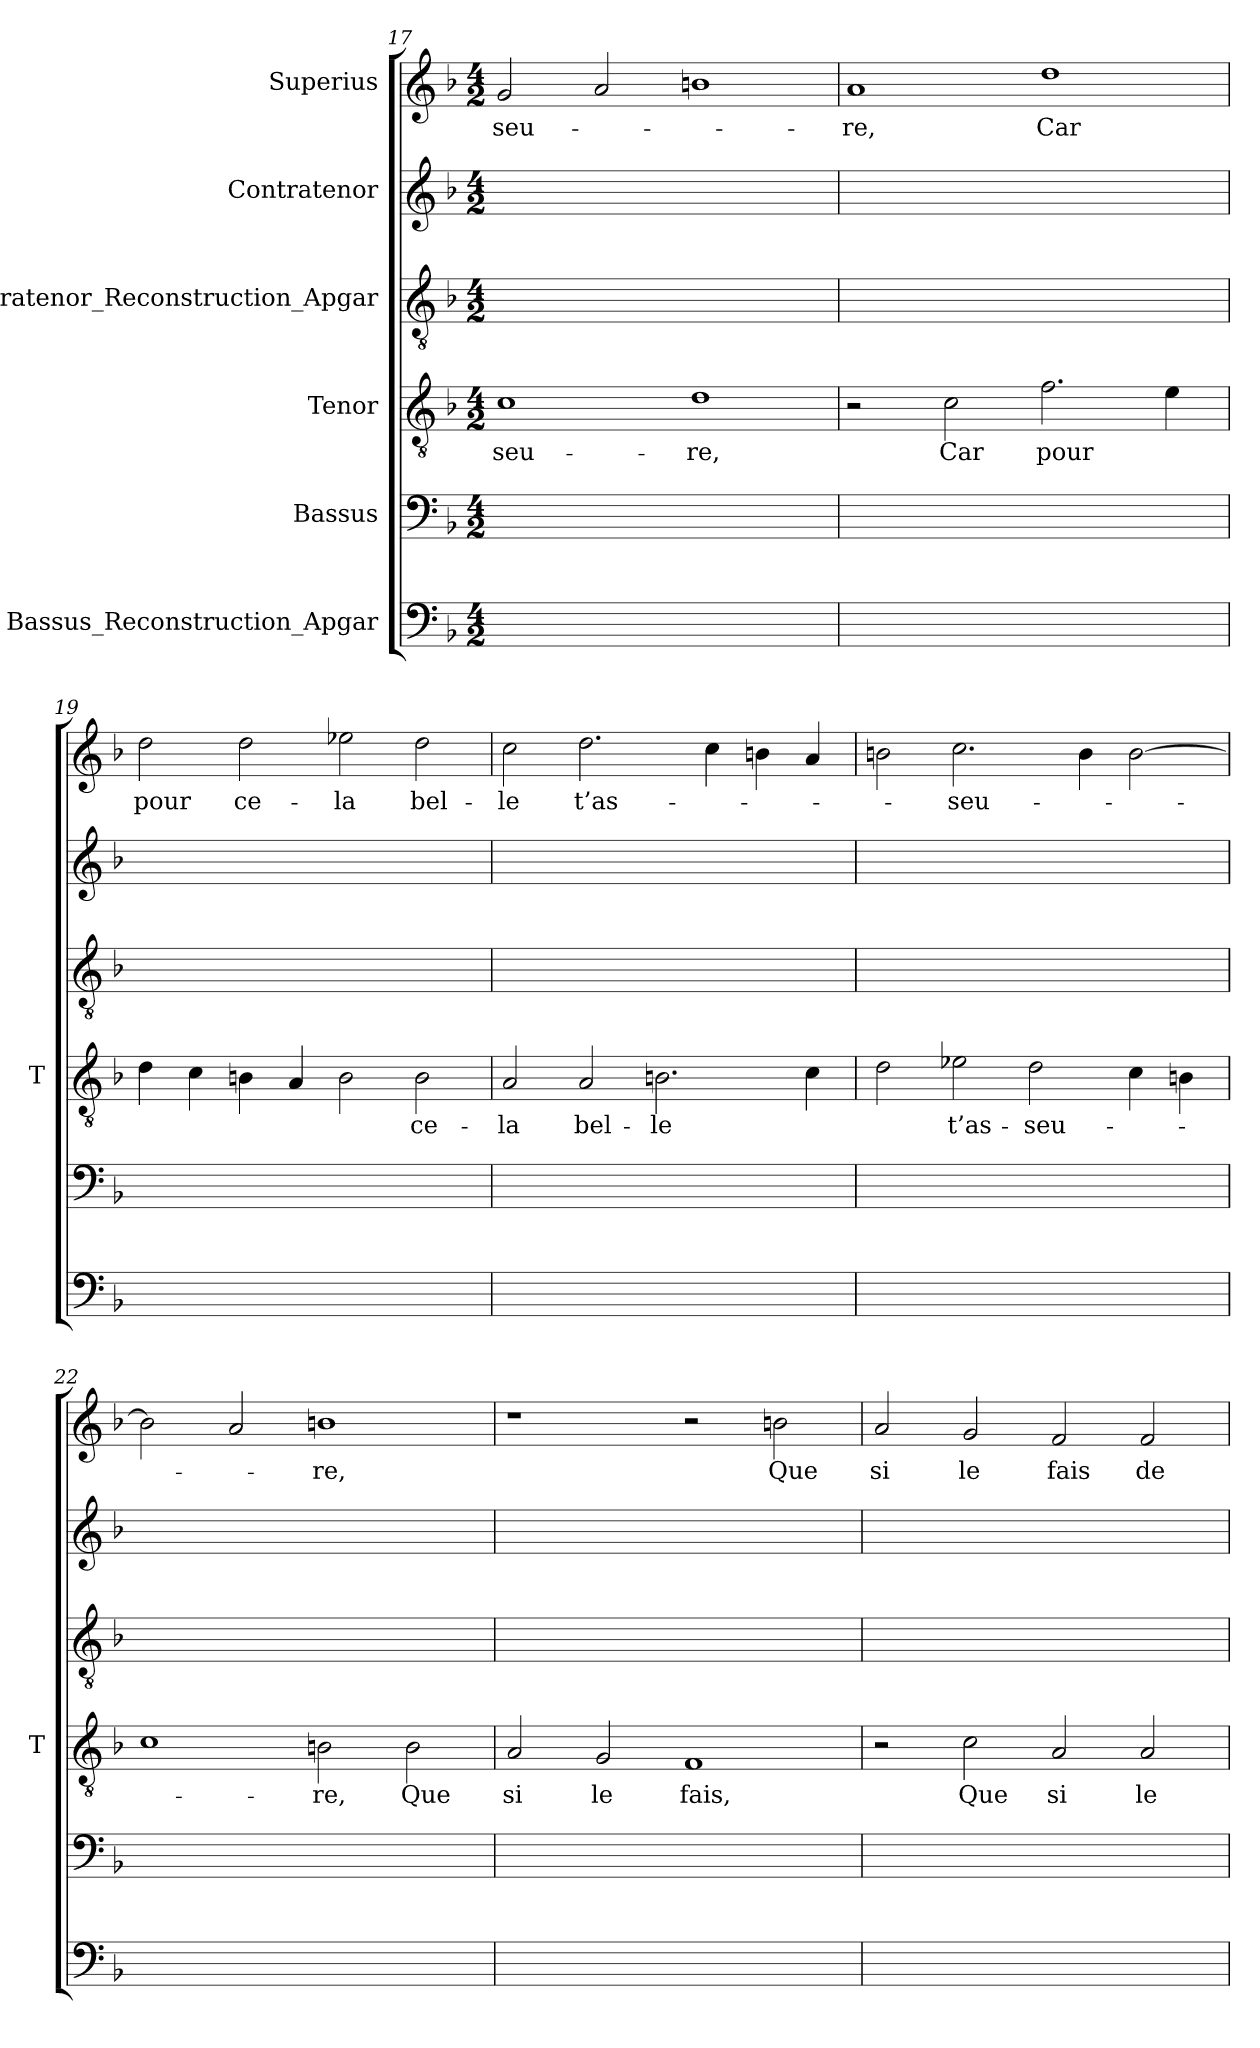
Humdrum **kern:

**kern	**kern	**kern	**text	**kern	**kern	**kern	**text
*part6	*part5	*part4	*part4	*part3	*part2	*part1	*part1
*staff6	*staff5	*staff4	*staff4	*staff3	*staff2	*staff1	*staff1
*I"Bassus_Reconstruction_Apgar	*I"Bassus	*I"Tenor	*	*I"Contratenor_Reconstruction_Apgar	*I"Contratenor	*I"Superius	*
*	*	*I'T	*	*	*	*	*
*clefF4	*clefF4	*clefGv2	*	*clefGv2	*clefG2	*clefG2	*
*k[b-]	*k[b-]	*k[b-]	*	*k[b-]	*k[b-]	*k[b-]	*
*M4/2	*M4/2	*M4/2	*	*M4/2	*M4/2	*M4/2	*
=17	=17	=17	=17	=17	=17	=17	=17
0ryy	0ryy	1c	seu-	0ryy	0ryy	2g	seu-
.	.	.	.	.	.	2a	.
.	.	1d	-re,	.	.	1b	.
=18	=18	=18	=18	=18	=18	=18	=18
0ryy	0ryy	2r	.	0ryy	0ryy	1a	-re,
.	.	2c	-Car	.	.	.	.
.	.	2.f	-pour	.	.	1dd	-Car
.	.	4e	.	.	.	.	.
=19	=19	=19	=19	=19	=19	=19	=19
0ryy	0ryy	4d	.	0ryy	0ryy	2dd	-pour
.	.	4c	.	.	.	.	.
.	.	4B	.	.	.	2dd	ce-
.	.	4A	.	.	.	.	.
.	.	2B	.	.	.	2ee-X	-la
.	.	2B	ce-	.	.	2dd	bel-
=20	=20	=20	=20	=20	=20	=20	=20
0ryy	0ryy	2A	-la	0ryy	0ryy	2cc	-le
.	.	2A	bel-	.	.	2.dd	t’as-
.	.	2.B	-le	.	.	.	.
.	.	.	.	.	.	4cc	.
.	.	.	.	.	.	4b	.
.	.	4c	.	.	.	4a	.
=21	=21	=21	=21	=21	=21	=21	=21
0ryy	0ryy	2d	.	0ryy	0ryy	2b	.
.	.	2e-X	t’as-	.	.	2.cc	seu-
.	.	2d	seu-	.	.	.	.
.	.	.	.	.	.	4b	.
.	.	4c	.	.	.	[2b	.
.	.	4B	.	.	.	.	.
=22	=22	=22	=22	=22	=22	=22	=22
0ryy	0ryy	1c	.	0ryy	0ryy	2b]	.
.	.	.	.	.	.	2a	.
.	.	2B	-re,	.	.	1b	-re,
.	.	2B	-Que	.	.	.	.
=23	=23	=23	=23	=23	=23	=23	=23
0ryy	0ryy	2A	-si	0ryy	0ryy	1r	.
.	.	2G	-le	.	.	.	.
.	.	1F	-fais,	.	.	2r	.
.	.	.	.	.	.	2b	-Que
=24	=24	=24	=24	=24	=24	=24	=24
0ryy	0ryy	2r	.	0ryy	0ryy	2a	-si
.	.	2c	-Que	.	.	2g	-le
.	.	2A	-si	.	.	2f	-fais
.	.	2A	-le	.	.	2f	-de
=	=	=	=	=	=	=	=
*-	*-	*-	*-	*-	*-	*-	*-
